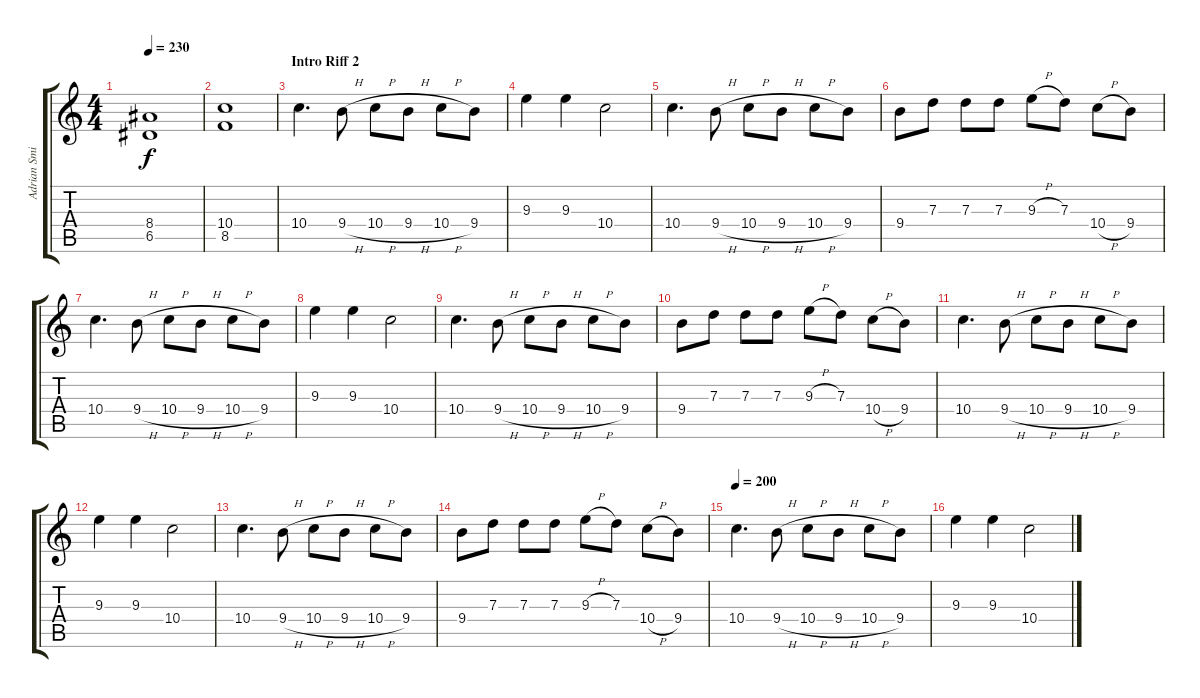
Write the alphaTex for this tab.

\track ("Adrian Smith" "Adrian Smi") {instrument distortionguitar}
\staff {score tabs}
\tuning (E4 B3 G3 D3 A2 E2) {hide}
\ts (4 4)
\tempo 230
\clef g2
\ks c
(8.4 6.5).1{dy f} |
(10.4 8.5).1 |
\section ("" "Intro Riff 2")
10.4.4{d} 9.4{h}.8 10.4{h}.8 9.4{h}.8 10.4{h}.8 9.4.8 |
9.3.4 9.3.4 10.4.2 |
10.4.4{d} 9.4{h}.8 10.4{h}.8 9.4{h}.8 10.4{h}.8 9.4.8 |
9.4.8 7.3.8 7.3.8 7.3.8 9.3{h}.8 7.3.8 10.4{h}.8 9.4.8 |
10.4.4{d} 9.4{h}.8 10.4{h}.8 9.4{h}.8 10.4{h}.8 9.4.8 |
9.3.4 9.3.4 10.4.2 |
10.4.4{d} 9.4{h}.8 10.4{h}.8 9.4{h}.8 10.4{h}.8 9.4.8 |
9.4.8 7.3.8 7.3.8 7.3.8 9.3{h}.8 7.3.8 10.4{h}.8 9.4.8 |
10.4.4{d} 9.4{h}.8 10.4{h}.8 9.4{h}.8 10.4{h}.8 9.4.8 |
9.3.4 9.3.4 10.4.2 |
10.4.4{d} 9.4{h}.8 10.4{h}.8 9.4{h}.8 10.4{h}.8 9.4.8 |
9.4.8 7.3.8 7.3.8 7.3.8 9.3{h}.8 7.3.8 10.4{h}.8 9.4.8 |
\tempo 200
10.4.4{d} 9.4{h}.8 10.4{h}.8 9.4{h}.8 10.4{h}.8 9.4.8 |
9.3.4 9.3.4 10.4.2
